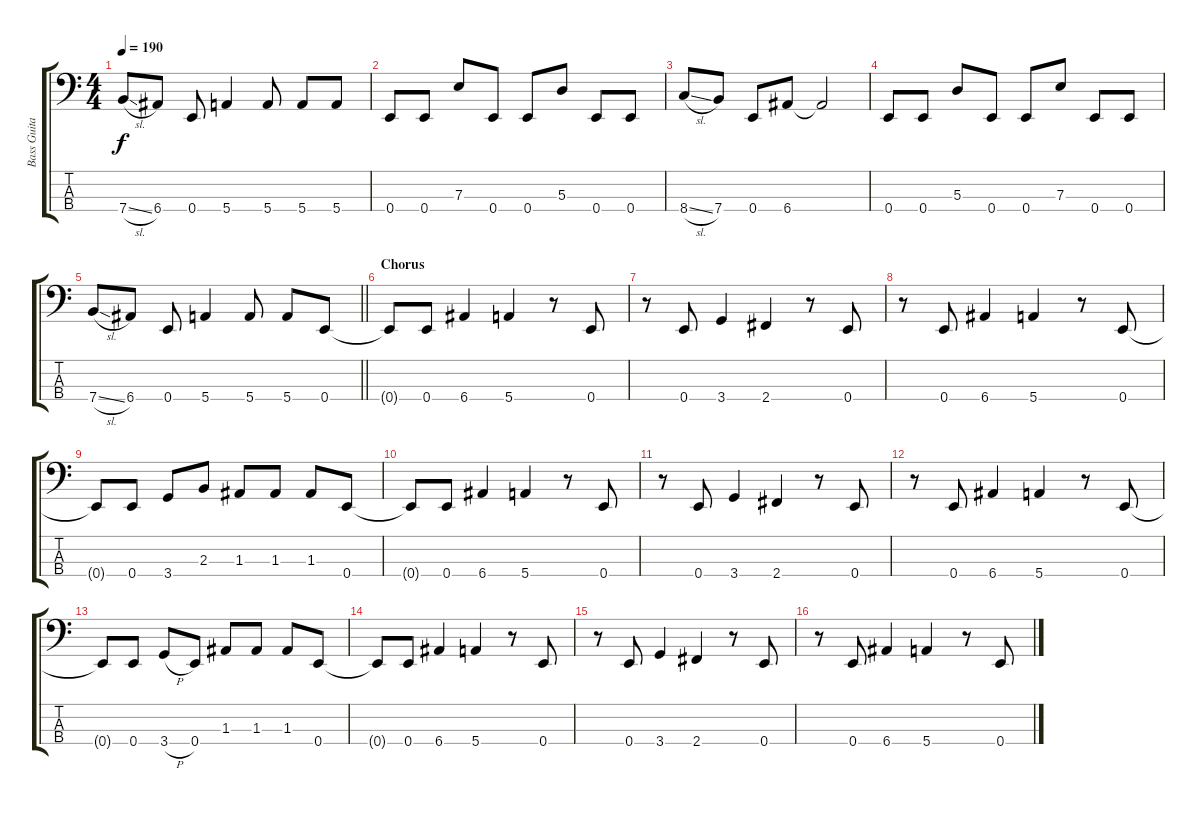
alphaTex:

\track ("Bass Guitar" "Bass Guita") {instrument electricbassfinger}
\staff {score tabs}
\tuning (G2 D2 A1 E1) {hide}
\ts (4 4)
\tempo 190
\clef f4
\ks c
7.4{sl}.8{dy f} 6.4.8 0.4.8 5.4.4 5.4.8 5.4.8 5.4.8 |
0.4.8 0.4.8 7.3.8 0.4.8 0.4.8 5.3.8 0.4.8 0.4.8 |
8.4{sl}.8 7.4.8 0.4.8 6.4.8 6.4{t}.2 |
0.4.8 0.4.8 5.3.8 0.4.8 0.4.8 7.3.8 0.4.8 0.4.8 |
\barLineRight lightlight
7.4{sl}.8 6.4.8 0.4.8 5.4.4 5.4.8 5.4.8 0.4.8 |
\section ("" "Chorus")
0.4{t}.8 0.4.8 6.4.4 5.4.4 r.8 0.4.8 |
r.8 0.4.8 3.4.4 2.4.4 r.8 0.4.8 |
r.8 0.4.8 6.4.4 5.4.4 r.8 0.4.8 |
0.4{t}.8 0.4.8 3.4.8 2.3.8 1.3.8 1.3.8 1.3.8 0.4.8 |
0.4{t}.8 0.4.8 6.4.4 5.4.4 r.8 0.4.8 |
r.8 0.4.8 3.4.4 2.4.4 r.8 0.4.8 |
r.8 0.4.8 6.4.4 5.4.4 r.8 0.4.8 |
0.4{t}.8 0.4.8 3.4{h}.8 0.4.8 1.3.8 1.3.8 1.3.8 0.4.8 |
0.4{t}.8 0.4.8 6.4.4 5.4.4 r.8 0.4.8 |
r.8 0.4.8 3.4.4 2.4.4 r.8 0.4.8 |
r.8 0.4.8 6.4.4 5.4.4 r.8 0.4.8
